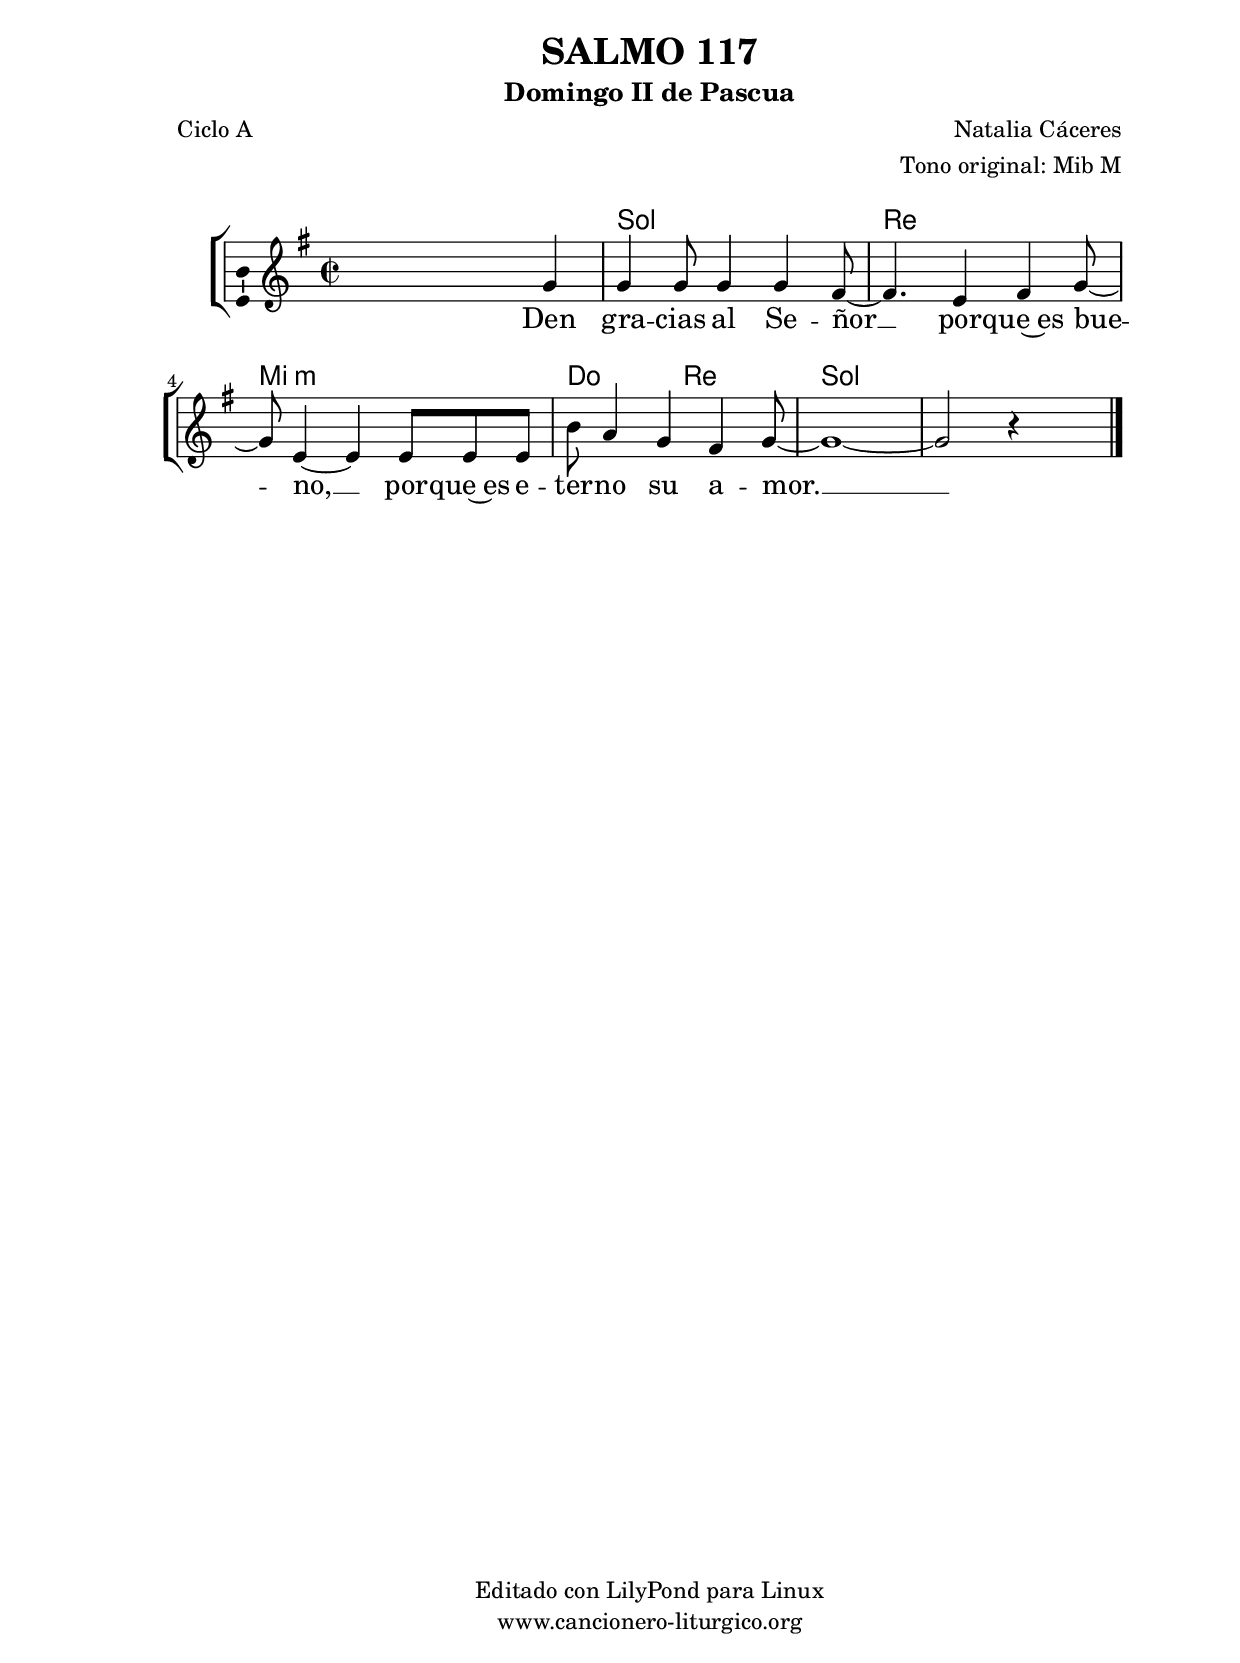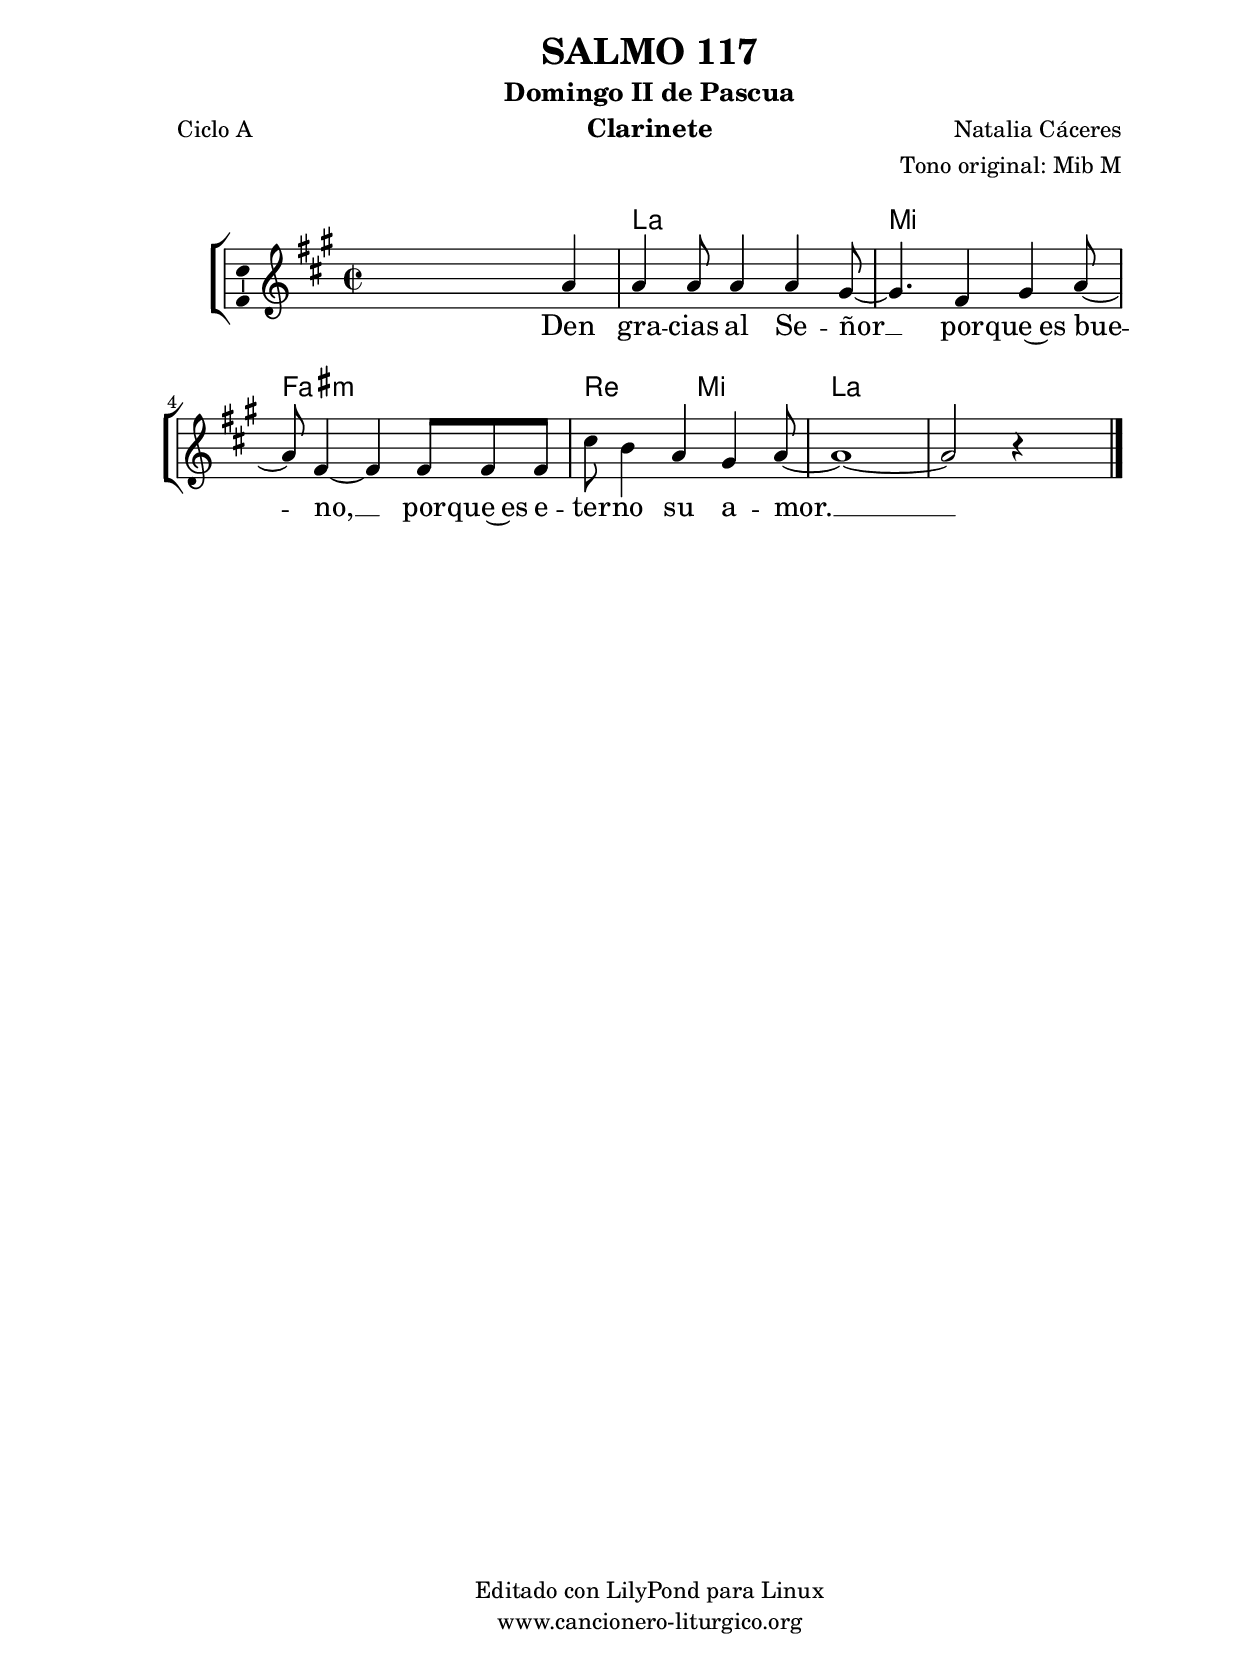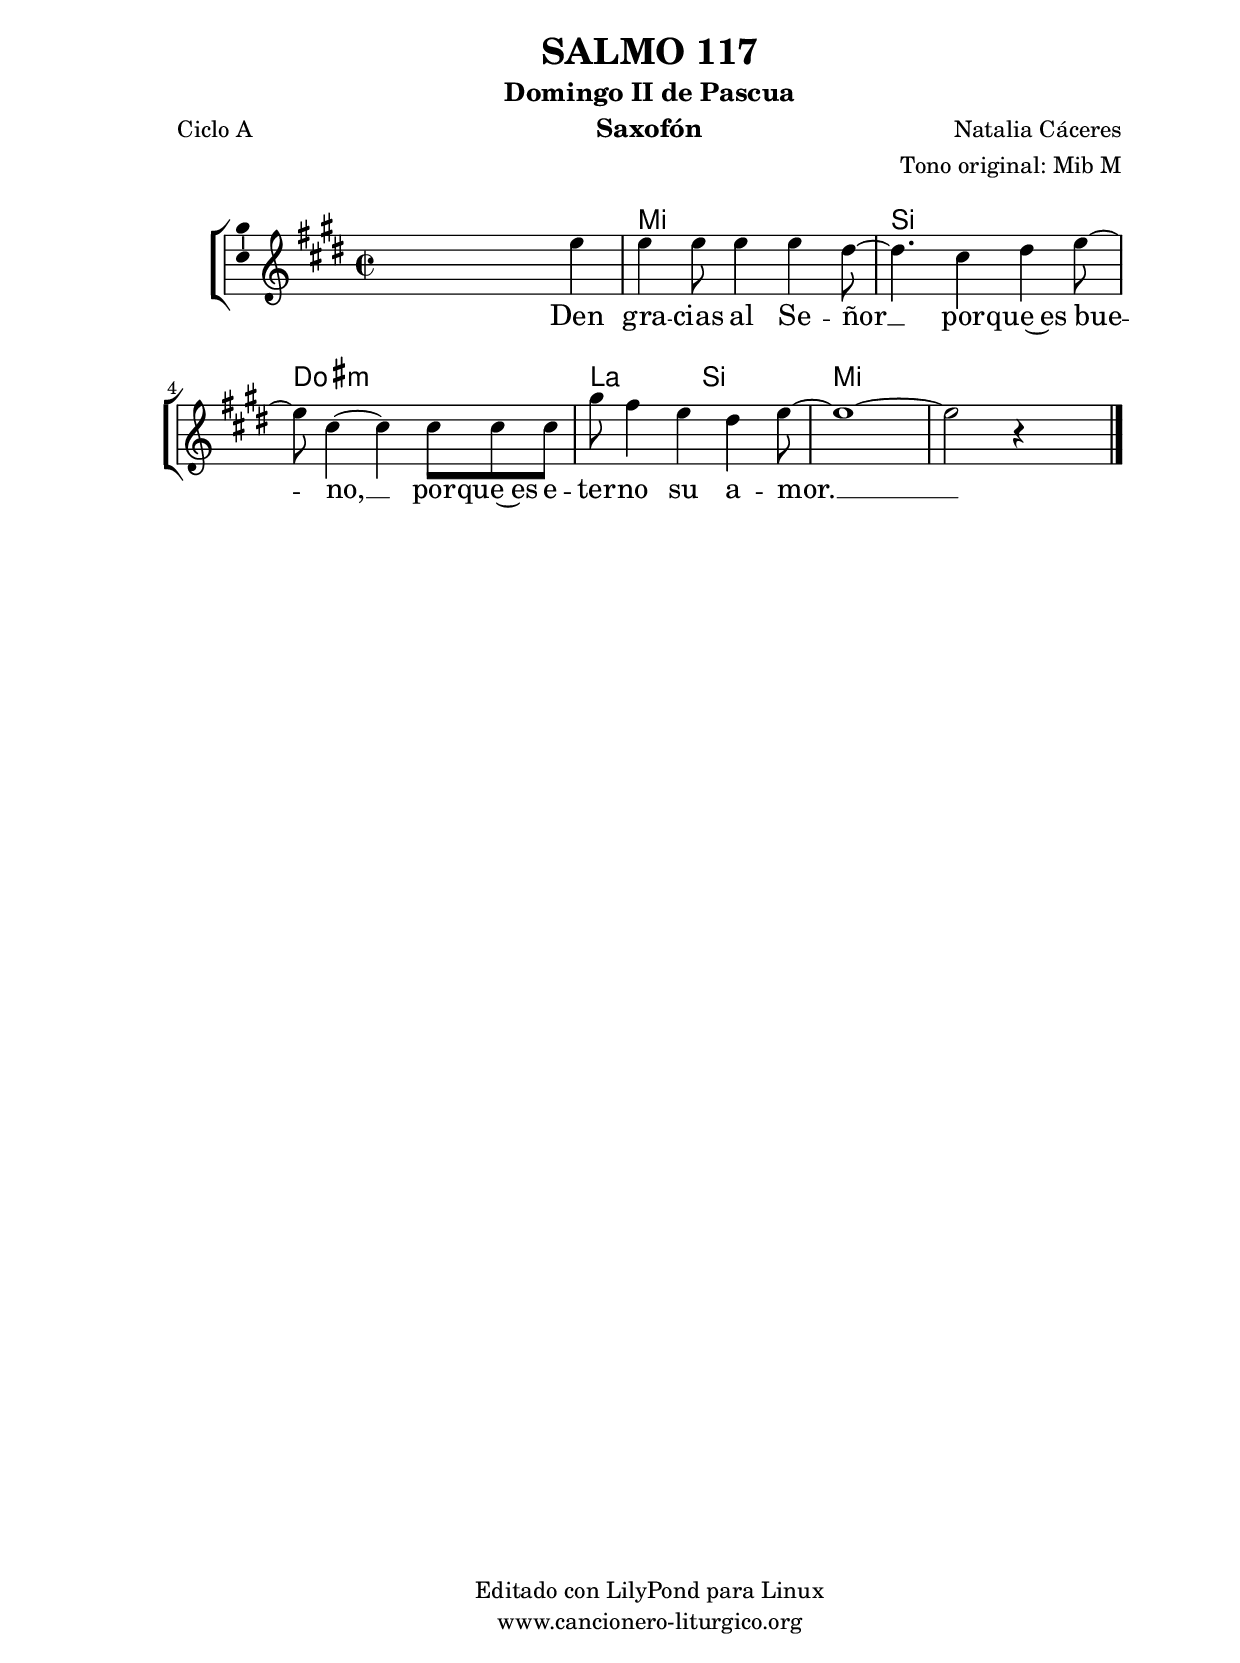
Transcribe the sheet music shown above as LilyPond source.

%
%para convertir .midi en .wav:
%timidity filename.midi -Ow -o finename.wav
%
%
%Para convertir de .wav a .mp3:
%lame -h -m j filename.wav
%
%
%para escuchar el midi:
%timidity nombrefichero.midi
%


%versión de lilypond para la que se ha escrito esta partitura:
\version "2.16.0"

	%Tamaño papel
	#(set-default-paper-size "a4")
	%Tamaño partitura
	#(set-global-staff-size 20)
	%No responde al pulsar sobre una nota
	#(ly:set-option 'point-and-click #f)

%parámetros del encabezamiento:
\header {
	title = "SALMO 117"
	subtitle = "Domingo II de Pascua"
	composer = "Natalia Cáceres"
	poet = "Ciclo A"
	meter = ""
	arranger = "Tono original: Mib M"
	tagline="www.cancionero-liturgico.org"
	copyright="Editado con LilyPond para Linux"
	}

%parámetros asociados al papel:
\paper  {
	oddHeaderMarkup = \markup {\fill-line { \on-the-fly #not-first-page \fromproperty #'header:title \on-the-fly #not-first-page \fromproperty #'header:composer }}
	evenHeaderMarkup = \markup {\fill-line { \fromproperty #'header:composer \fromproperty #'header:title }}
	#(set-paper-size "a4")
	print-page-number = ##f
	first-page-number = 1
	print-first-page-number = ##f
%	head-separation = 3.0 \cm
	top-margin = 2.0 \cm
	bottom-margin = 0.5\cm
%%%	bottom-margin = -1.0\cm
	left-margin = 3.0 \cm
	line-width = 16.0 \cm 
	indent = 8\mm
	interscoreline = 2.\mm
	between-system-space = 15\mm
%	para que las partituras no llenen la hoja:
	ragged-bottom = ##t
%	idem para la última hoja:
	ragged-last-bottom = ##f
%	para que las partituras llenen el ancho del papel:
	ragged-last = ##f
	after-title-space = 2.5 \cm
%page-count=1
%system-count=8

	%Flexible Vertical Spacing
%	markup-markup-spacing =
%	#'((basic-distance . 15) (minimum-distance . 15) (padding . 3))
	markup-system-spacing =
	#'((basic-distance . 15) (minimum-distance . 15) (padding . 3))
	system-system-spacing =
	#'((basic-distance . 15) (minimum-distance . 15) (padding . 3))
	score-system-spacing =
	#'((basic-distance . 15) (minimum-distance . 15) (padding . 5))
%	top-system-spacing = % header
%	#'((basic-distance . 8) (minimum-distance . 0) (padding . 3))
%	top-markup-spacing =
%	#'((basic-distance . 20) (minimum-distance . 20) (padding . 3))
	last-bottom-spacing = % footer
	#'((basic-distance . 5) (minimum-distance . 5) (padding . 3))
%	score-markup-spacing =
%	#'((basic-distance . 16) (minimum-distance . 13) (padding . 3))

	}


%parámetros que afectan a toda la partitura:
global =  {
	%clave de sol (G):
	\clef G
	%armadura:
	\transpose ees g
	\key ees \major
	\tempo 4=140
	\set Score.tempoHideNote = ##t
	}


acordes = {
	\italianChords
	\chordmode {
	\transpose ees g
{

s1
ees1 bes c:m aes2 bes ees1 s

	}
	}
}

melodia = 
	\transpose ees g
{
	\relative c'{
	\time 2/2

s2 s4 ees4
ees4 ees8 ees4 ees4 d8~
d4. c4 d ees8~
ees8 c4~c c8 c c
g'8 f4 ees d ees8~
ees1~
ees2 r4 s4


	\bar "|."
	}
	}


texto = \lyricmode {
Den gra -- cias al Se -- ñor __ por -- que~es bue -- no, __
por -- que~es e -- ter -- no su a -- mor. __
	}


acordesStaff = \context ChordNames = acordesStaff <<
	\set chordChanges = ##t
	\acordes
	>>


vozStaff = \context Voice = vozStaff
\with {\consists "Ambitus_engraver"}
<<
%	\set Staff.instrumentName = ""
%	\set Staff.shortInstrumentName = ""
%	\set Staff.midiInstrument = #"clarinet"
%	\set Staff.midiInstrument = #"cello"
%	\set Staff.midiInstrument = #"flute"
	\set Staff.midiInstrument = #"electric guitar (jazz)"
%	\set Staff.midiInstrument = #"english horn"
%	\set Staff.midiInstrument = #"violin"
%	\set Staff.midiInstrument = #"glockenspiel"
	\set Staff.midiMinimumVolume = #0.7
	\set Staff.midiMaximumVolume = #0.9
	\global
	\melodia
	>>


textoStaff = \context Lyrics = textoStaff <<
	\lyricsto vozStaff \texto
	>>

\book {
	\score {
		\context ChoirStaff {
			\override StaffGroup.SystemStartBracket #'collapse-height = #1
			\override Score.SystemStartBar #'collapse-height = #1
			<<
			\acordesStaff
			\vozStaff
			\textoStaff
			>>
			}
		\layout {
	    		\context {
				\Lyrics
				\override LyricText #'font-size = #2
				}
	   		 \context {
				\Score
				%fontSize = #3
				\override StaffSymbol #'staff-space = #(magstep +3)
				%\override Beam #'thickness = #0.55
				%\override SpacingSpanner #'spacing-increment = #1.0
				%\override Slur #'height-limit = #1.5
				}
			}
		}
	\score {
		\unfoldRepeats
		\context ChoirStaff {
			<<
			\acordesStaff
			\vozStaff
			>>
			}
		\midi {
	  		\context {
	  			\Score
				tempoWholesPerMinute = #(ly:make-moment 70 4)
				}
			}
		}
	}

%Partitura para clarinete
#(define output-suffix "C")
\book {
	\header{
		instrument = "Clarinete"
		}
	\score {
		\context ChoirStaff {
			\override StaffGroup.SystemStartBracket #'collapse-height = #1
			\override Score.SystemStartBar #'collapse-height = #1
\transpose c d
			<<
			\acordesStaff
			\vozStaff
			\textoStaff
			>>
			}
		\layout {
	    		\context {
				\Lyrics
				\override LyricText #'font-size = #2
				}
	   		 \context {
				\Score
				%fontSize = #3
				\override StaffSymbol #'staff-space = #(magstep +3)
				%\override Beam #'thickness = #0.55
				%\override SpacingSpanner #'spacing-increment = #1.0
				%\override Slur #'height-limit = #1.5
				}
			}
		}
	}

%Partitura para saxofón
#(define output-suffix "S")
\book {
	\header{
		instrument = "Saxofón"
		}
	\score {
		\context ChoirStaff {
			\override StaffGroup.SystemStartBracket #'collapse-height = #1
			\override Score.SystemStartBar #'collapse-height = #1
\transpose c a
			<<
			\acordesStaff
			\vozStaff
			\textoStaff
			>>
			}
		\layout {
	    		\context {
				\Lyrics
				\override LyricText #'font-size = #2
				}
	   		 \context {
				\Score
				%fontSize = #3
				\override StaffSymbol #'staff-space = #(magstep +3)
				%\override Beam #'thickness = #0.55
				%\override SpacingSpanner #'spacing-increment = #1.0
				%\override Slur #'height-limit = #1.5
				}
			}
		}
	}

